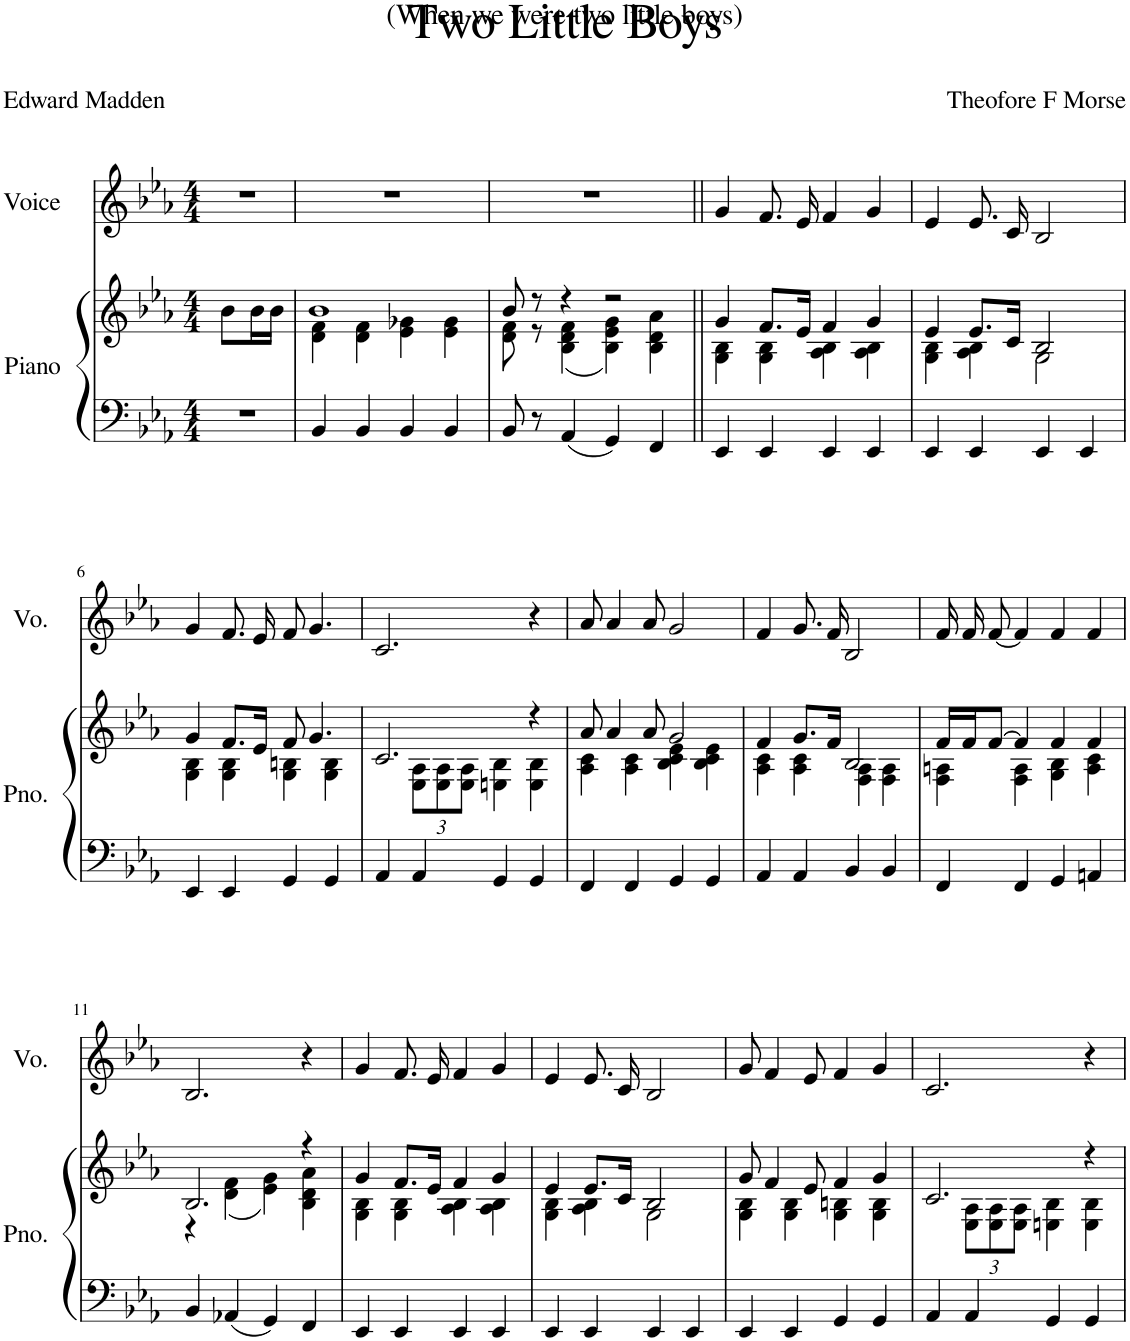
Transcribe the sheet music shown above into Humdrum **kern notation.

**kern	**kern	**kern
*part2	*part2	*part1
*staff3	*staff2	*staff1
*I"Piano	*	*I"Voice
*I'Pno.	*	*I'Vo.
*clefF4	*clefG2	*clefG2
*k[b-e-a-]	*k[b-e-a-]	*k[b-e-a-]
*M4/4	*M4/4	*M4/4
=1	=1	=1
1r	8b-\L	1r
.	16b-\L	.
.	16b-\JJ	.
.	2.ryy	.
=2	=2	=2
*	*^	*
4BB-/	1b-	4d\ 4f\	1r
4BB-/	.	4d\ 4f\	.
4BB-/	.	4e-\ 4g-X\	.
4BB-/	.	4e-\ 4g-\	.
=3	=3	=3	=3
8BB-/	8b-/	8d\ 8f\	1r
8r	8r	8r	.
4AA-/	4r	(4B-\ 4d\ 4f\	.
4GG/	2r	4B-\ 4e-\ 4g\)	.
4FF/	.	4B-\ 4d\ 4a-\	.
=4||	=4||	=4||	=4||
4EE-/	4g/	4G\ 4B-\	4g/
4EE-/	8.f/L	4G\ 4B-\	8.f/L
.	16e-/Jk	.	16e-/Jk
4EE-/	4f/	4A-\ 4B-\	4f/
4EE-/	4g/	4A-\ 4B-\	4g/
=5	=5	=5	=5
4EE-/	4e-/	4G\ 4B-\	4e-/
4EE-/	8.e-/L	4A-\ 4B-\	8.e-/L
.	16c/Jk	.	16c/Jk
4EE-/	2B-/	2G\	2B-/
4EE-/	.	.	.
!!LO:LB:g=z
=6	=6	=6	=6
4EE-/	4g/	4G\ 4B-\	4g/
4EE-/	8.f/L	4G\ 4B-\	8.f/L
.	16e-/Jk	.	16e-/Jk
4GG/	8f/	4G\ 4Bn\	8f/
.	4.g/	.	4.g/
4GG/	.	4G\ 4B\	.
=7	=7	=7	=7
4AA-/	2.c/	4ryy	2.c/
*	*	*Xbrackettup	*
4AA-/	.	12E-\ 12A-\L	.
.	.	12E-\ 12A-\	.
.	.	12E-\ 12A-\J	.
4GG/	.	4En\ 4B-\	.
4GG/	4r	4E\ 4B-\	4r
=8	=8	=8	=8
4FF/	8a-/	4A-\ 4c\	8a-/
.	4a-/	.	4a-/
4FF/	.	4A-\ 4c\	.
.	8a-/	.	8a-/
4GG/	2g/	4B-\ 4c\ 4e-\	2g/
4GG/	.	4B-\ 4c\ 4e-\	.
=9	=9	=9	=9
4AA-/	4f/	4A-\ 4c\	4f/
4AA-/	8.g/L	4A-\ 4c\	8.g/L
.	16f/Jk	.	16f/Jk
4BB-/	2B-/	4F\ 4A-\	2B-/
4BB-/	.	4F\ 4A-\	.
=10	=10	=10	=10
4FF/	16f/LL	4F\ 4An\	16f/LL
.	16f/J	.	16f/J
.	[8f/J	.	[8f/J
4FF/	4f/]	4F\ 4A\	4f/]
4GG/	4f/	4G\ 4B-\	4f/
4AAn/	4f/	4A\ 4c\	4f/
!!LO:LB:g=z
=11	=11	=11	=11
4BB-/	2.B-/	4r	2.B-/
4AA-X/	.	(4d\ 4f\	.
4GG/	.	4e-\ 4g\)	.
4FF/	4r	4B-\ 4d\ 4a-\	4r
=12	=12	=12	=12
4EE-/	4g/	4G\ 4B-\	4g/
4EE-/	8.f/L	4G\ 4B-\	8.f/L
.	16e-/Jk	.	16e-/Jk
4EE-/	4f/	4A-\ 4B-\	4f/
4EE-/	4g/	4A-\ 4B-\	4g/
=13	=13	=13	=13
4EE-/	4e-/	4G\ 4B-\	4e-/
4EE-/	8.e-/L	4A-\ 4B-\	8.e-/L
.	16c/Jk	.	16c/Jk
4EE-/	2B-/	2G\	2B-/
4EE-/	.	.	.
=14	=14	=14	=14
4EE-/	8g/	4G\ 4B-\	8g/
.	4f/	.	4f/
4EE-/	.	4G\ 4B-\	.
.	8e-/	.	8e-/
4GG/	4f/	4G\ 4Bn\	4f/
4GG/	4g/	4G\ 4B\	4g/
=15	=15	=15	=15
4AA-/	2.c/	4ryy	2.c/
4AA-/	.	12E-\ 12A-\L	.
.	.	12E-\ 12A-\	.
.	.	12E-\ 12A-\J	.
4GG/	.	4En\ 4B-\	.
4GG/	4r	4E\ 4B-\	4r
*	*v	*v	*
=	=	=
*-	*-	*-
